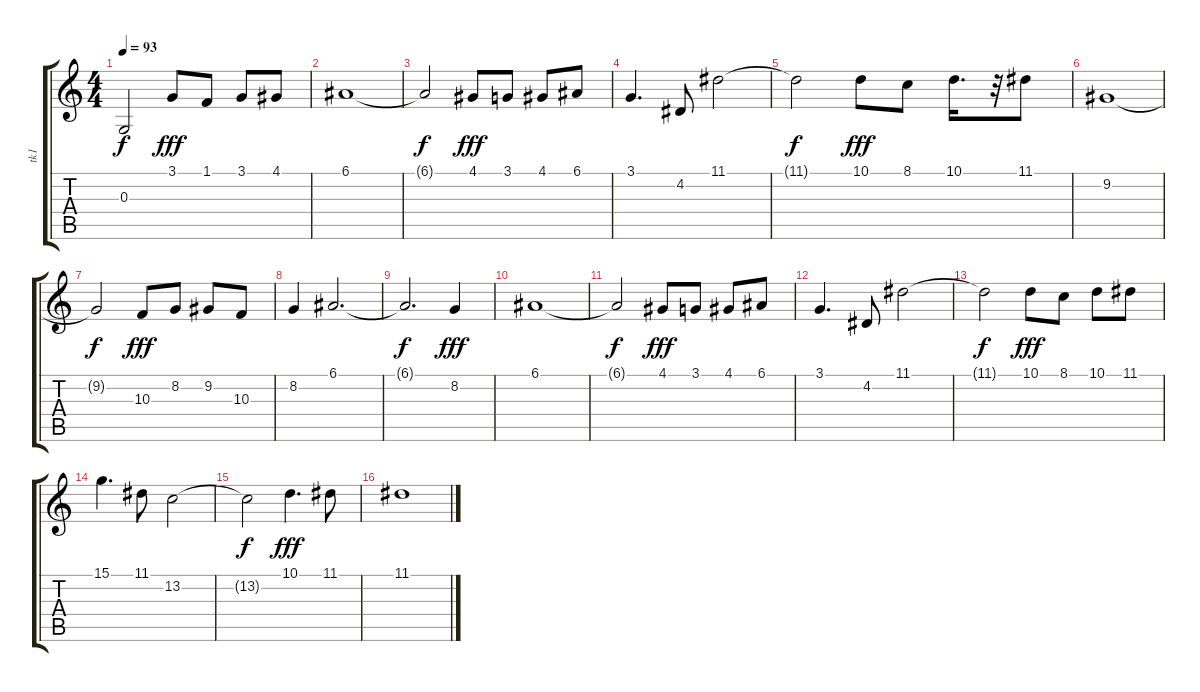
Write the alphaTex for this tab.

\track ("tk1" "tk1") {instrument trumpet}
\staff {score tabs}
\tuning (E4 B3 G3 D3 A2 E2) {hide}
\ts (4 4)
\tempo 93
\clef g2
\ks c
0.3{t}.2{dy f} 3.1.8{dy fff} 1.1.8 3.1.8 4.1.8 |
6.1.1 |
6.1{t}.2{dy f} 4.1.8{dy fff} 3.1.8 4.1.8 6.1.8 |
3.1.4{d} 4.2.8 11.1.2 |
11.1{t}.2{dy f} 10.1.8{dy fff} 8.1.8 10.1.16{d} r.32 11.1.8 |
9.2.1 |
9.2{t}.2{dy f} 10.3.8{dy fff} 8.2.8 9.2.8 10.3.8 |
8.2.4 6.1.2{d} |
6.1{t}.2{d dy f} 8.2.4{dy fff} |
6.1.1 |
6.1{t}.2{dy f} 4.1.8{dy fff} 3.1.8 4.1.8 6.1.8 |
3.1.4{d} 4.2.8 11.1.2 |
11.1{t}.2{dy f} 10.1.8{dy fff} 8.1.8 10.1.8 11.1.8 |
15.1.4{d} 11.1.8 13.2.2 |
13.2{t}.2{dy f} 10.1.4{d dy fff} 11.1.8 |
11.1.1
